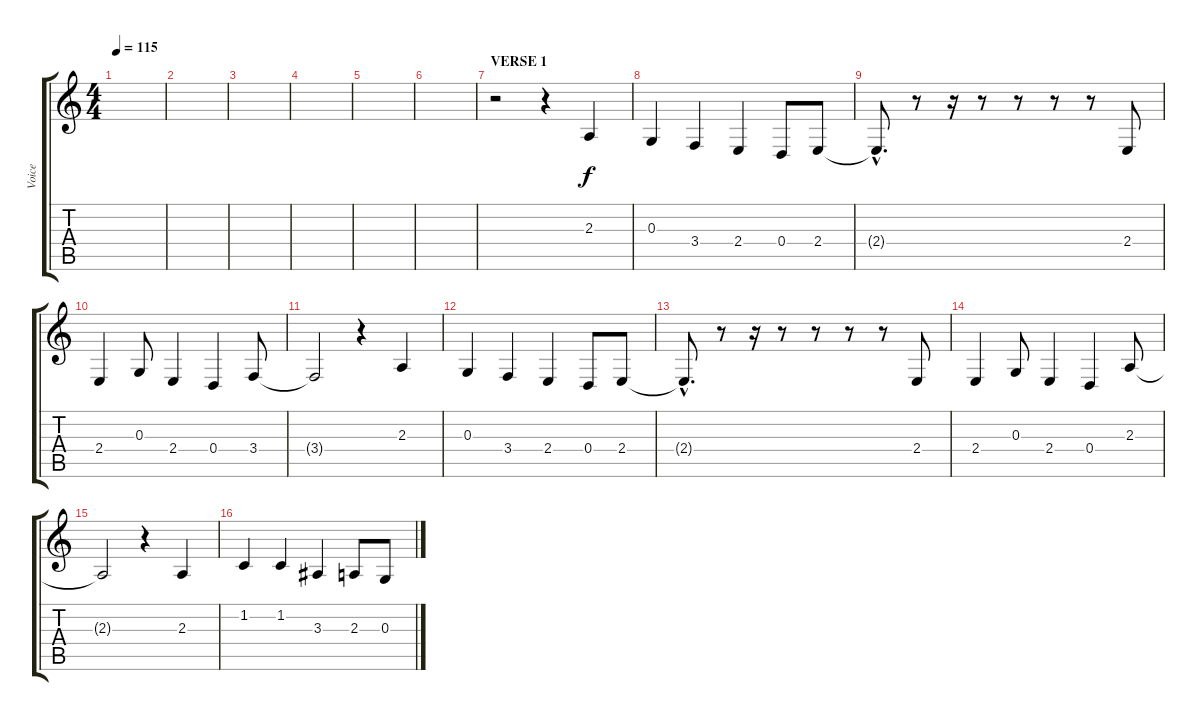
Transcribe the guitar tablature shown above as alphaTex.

\track ("Voice" "Voice") {instrument tenorsax}
\staff {score tabs}
\tuning (E4 B3 G3 D3 A2 E2) {hide}
\ts (4 4)
\tempo 115
\clef g2
\ks c
|
|
|
|
|
|
\section ("" "VERSE 1")
r.2 r.4 2.3.4 |
0.3.4 3.4.4 2.4.4 0.4.8 2.4.8 |
2.4{hac t}.8{d} r.8 r.16 r.8 r.8 r.8 r.8 2.4.8 |
2.4.4 0.3.8 2.4.4 0.4.4 3.4.8 |
3.4{t}.2 r.4 2.3.4 |
0.3.4 3.4.4 2.4.4 0.4.8 2.4.8 |
2.4{hac t}.8{d} r.8 r.16 r.8 r.8 r.8 r.8 2.4.8 |
2.4.4 0.3.8 2.4.4 0.4.4 2.3.8 |
2.3{t}.2 r.4 2.3.4 |
1.2.4 1.2.4 3.3.4 2.3.8 0.3.8
